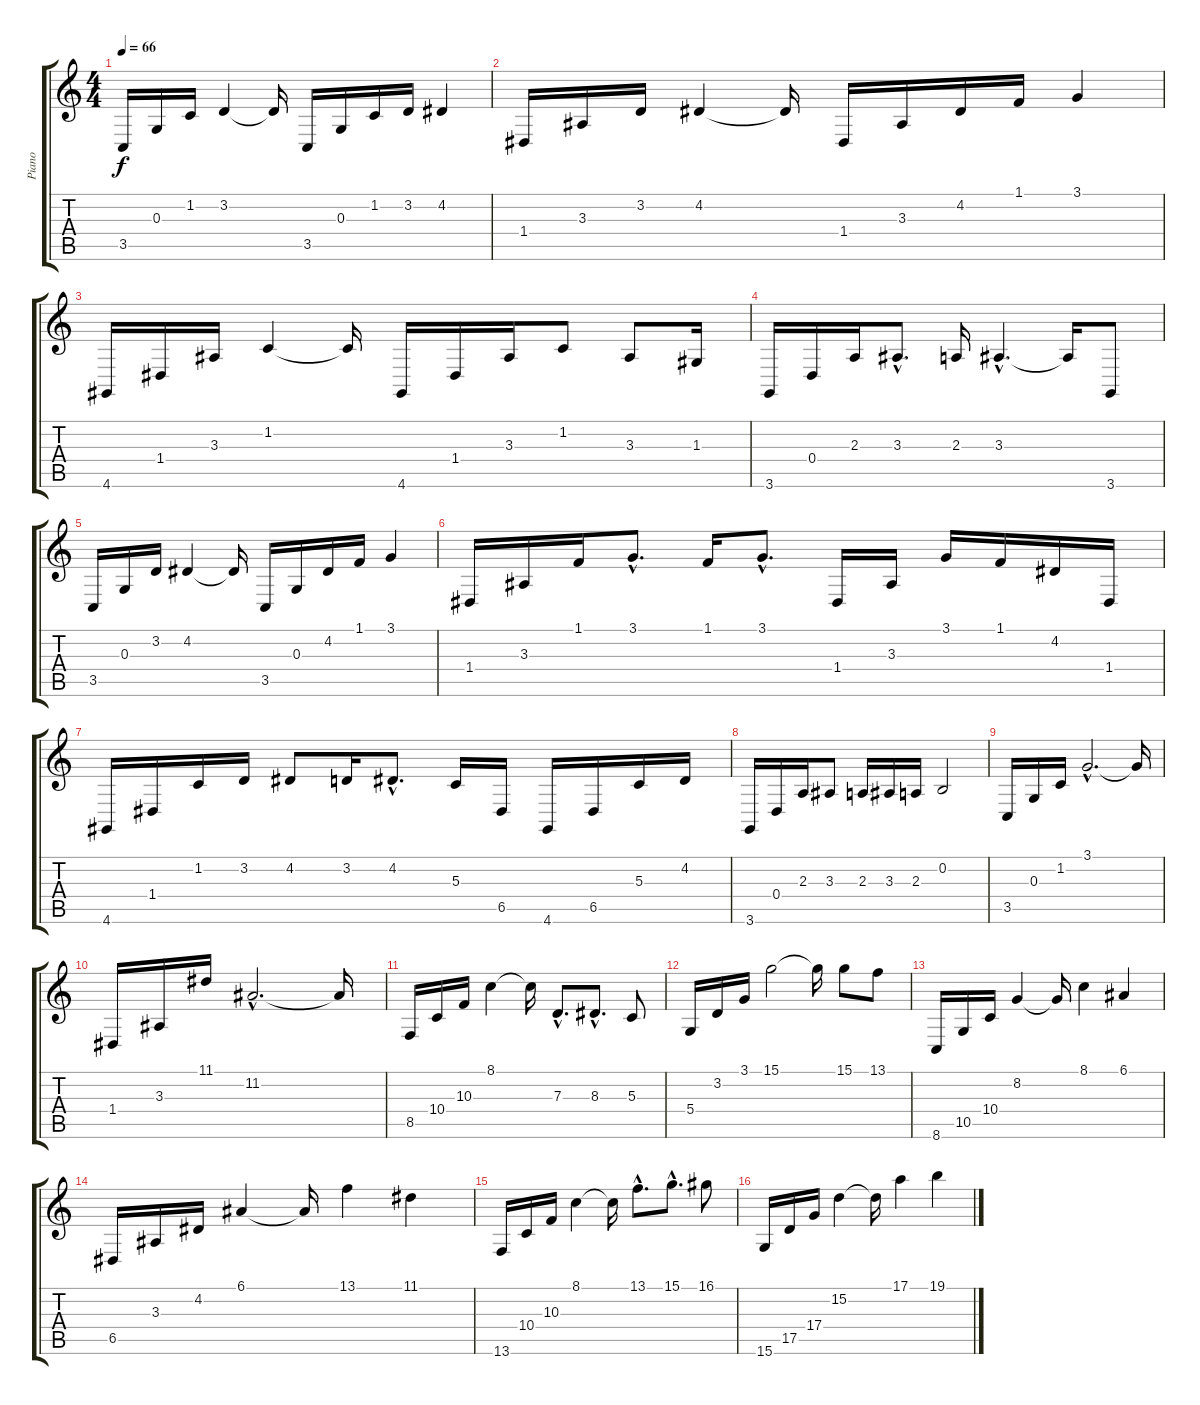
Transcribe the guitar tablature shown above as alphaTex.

\track ("Piano" "Piano") {instrument acousticgrandpiano}
\staff {score tabs}
\tuning (E4 B3 G3 D3 A2 E2) {hide}
\ts (4 4)
\tempo 66
\clef g2
\ks c
3.5.16{dy f instrument acousticgrandpiano} 0.3.16 1.2.16 3.2.4 3.2{t}.16 3.5.16 0.3.16 1.2.16 3.2.16 4.2.4 |
1.4.16 3.3.16 3.2.16 4.2.4 4.2{t}.16 1.4.16 3.3.16 4.2.16 1.1.16 3.1.4 |
4.6.16 1.4.16 3.3.16 1.2.4 1.2{t}.16 4.6.16 1.4.16 3.3.16 1.2.8 3.3.8 1.3.16 |
3.6.16 0.4.16 2.3.16 3.3{hac}.8{d} 2.3.16 3.3{hac}.4{d} 3.3{t}.16 3.6.8 |
3.5.16 0.3.16 3.2.16 4.2.4 4.2{t}.16 3.5.16 0.3.16 4.2.16 1.1.16 3.1.4 |
1.4.16 3.3.16 1.1.16 3.1{hac}.8{d} 1.1.16 3.1{hac}.8{d} 1.4.16 3.3.16 3.1.16 1.1.16 4.2.16 1.4.16 |
4.6.16 1.4.16 1.2.16 3.2.16 4.2.8 3.2.16 4.2{hac}.8{d} 5.3.16 6.5.16 4.6.16 6.5.16 5.3.16 4.2.16 |
3.6.16 0.4.16 2.3.16 3.3.8 2.3.16 3.3.16 2.3.16 0.2.2 |
3.5.16 0.3.16 1.2.16 3.1{hac}.2{d} 3.1{t}.16 |
1.4.16 3.3.16 11.1.16 11.2{hac}.2{d} 11.2{t}.16 |
8.5.16 10.4.16 10.3.16 8.1.4 8.1{t}.16 7.3{hac}.8{d} 8.3{hac}.8{d} 5.3.8 |
5.4.16 3.2.16 3.1.16 15.1.2 15.1{t}.16 15.1.8 13.1.8 |
8.6.16 10.5.16 10.4.16 8.2.4 8.2{t}.16 8.1.4 6.1.4 |
6.5.16 3.3.16 4.2.16 6.1.4 6.1{t}.16 13.1.4 11.1.4 |
13.6.16 10.4.16 10.3.16 8.1.4 8.1{t}.16 13.1{hac}.8{d} 15.1{hac}.8{d} 16.1.8 |
15.6.16 17.5.16 17.4.16 15.2.4 15.2{t}.16 17.1.4 19.1.4
